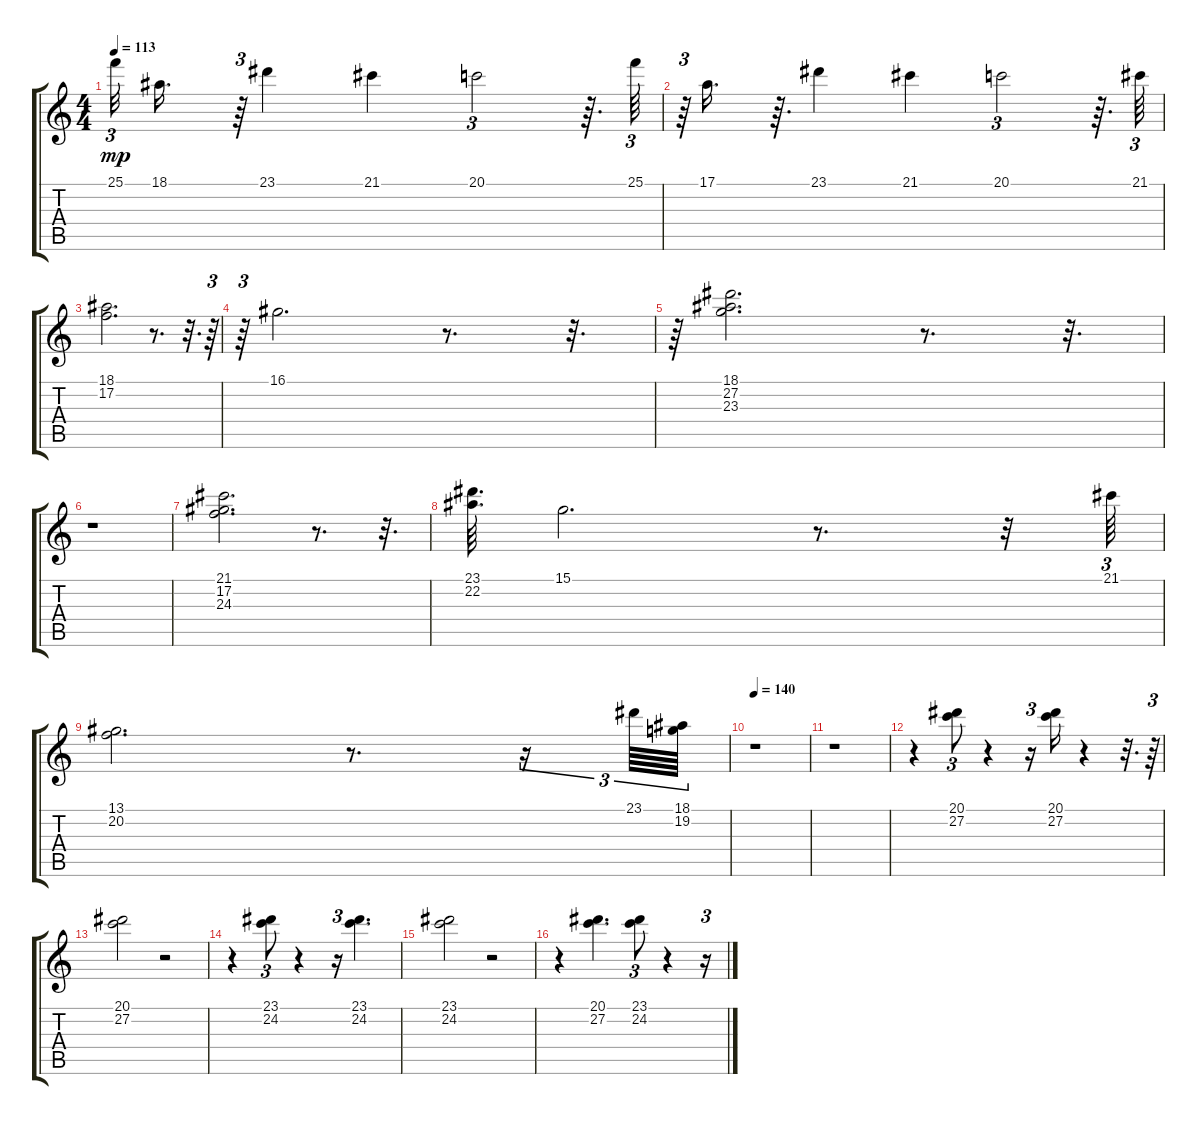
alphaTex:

\track "" {instrument percussiveorgan}
\staff {score tabs}
\tuning (E4 C4 Ab3 E3 C3 Ab2) {hide}
\ts (4 4)
\tempo 113
\clef g2
\ks c
25.1.32{tu (3 2) dy mp} 18.1.16{d} r.64{tu (3 2)} 23.1.4 21.1.4 20.1.2{tu (3 2)} r.64{d} 25.1.64{tu (3 2)} |
r.64{tu (3 2)} 17.1.16{d} r.64{d} 23.1.4 21.1.4 20.1.2{tu (3 2)} r.64{d} 21.1.64{tu (3 2)} |
(18.1 17.2).2{d} r.8{d} r.32{d} r.64{tu (3 2)} |
r.64{tu (3 2)} 16.1.2{d} r.8{d} r.32{d} |
r.64 (18.1 27.2 23.3).2{d} r.8{d} r.32{d} |
r.1 |
(21.1 17.2 24.3).2{d} r.8{d} r.32{d} |
(23.1 22.2).64{d} 15.1.2{d} r.8{d} r.32 21.1.64{tu (3 2)} |
(13.1 20.2).2{d} r.8{d} r.16{tu (3 2)} 23.1.64{tu (3 2)} (18.1 19.2).64{tu (3 2)} |
\tempo 140
r.1 |
r.1 |
r.4 (20.1 27.2).8{tu (3 2)} r.4 r.16{tu (3 2)} (20.1 27.2).16 r.4 r.32{d} r.64{tu (3 2)} |
(20.1 27.2).2 r.2 |
r.4 (23.1 24.2).8{tu (3 2)} r.4 r.16{tu (3 2)} (23.1 24.2).4{d} |
(23.1 24.2).2 r.2 |
r.4 (20.1 27.2).4{d} (23.1 24.2).8{tu (3 2)} r.4 r.16{tu (3 2)}
